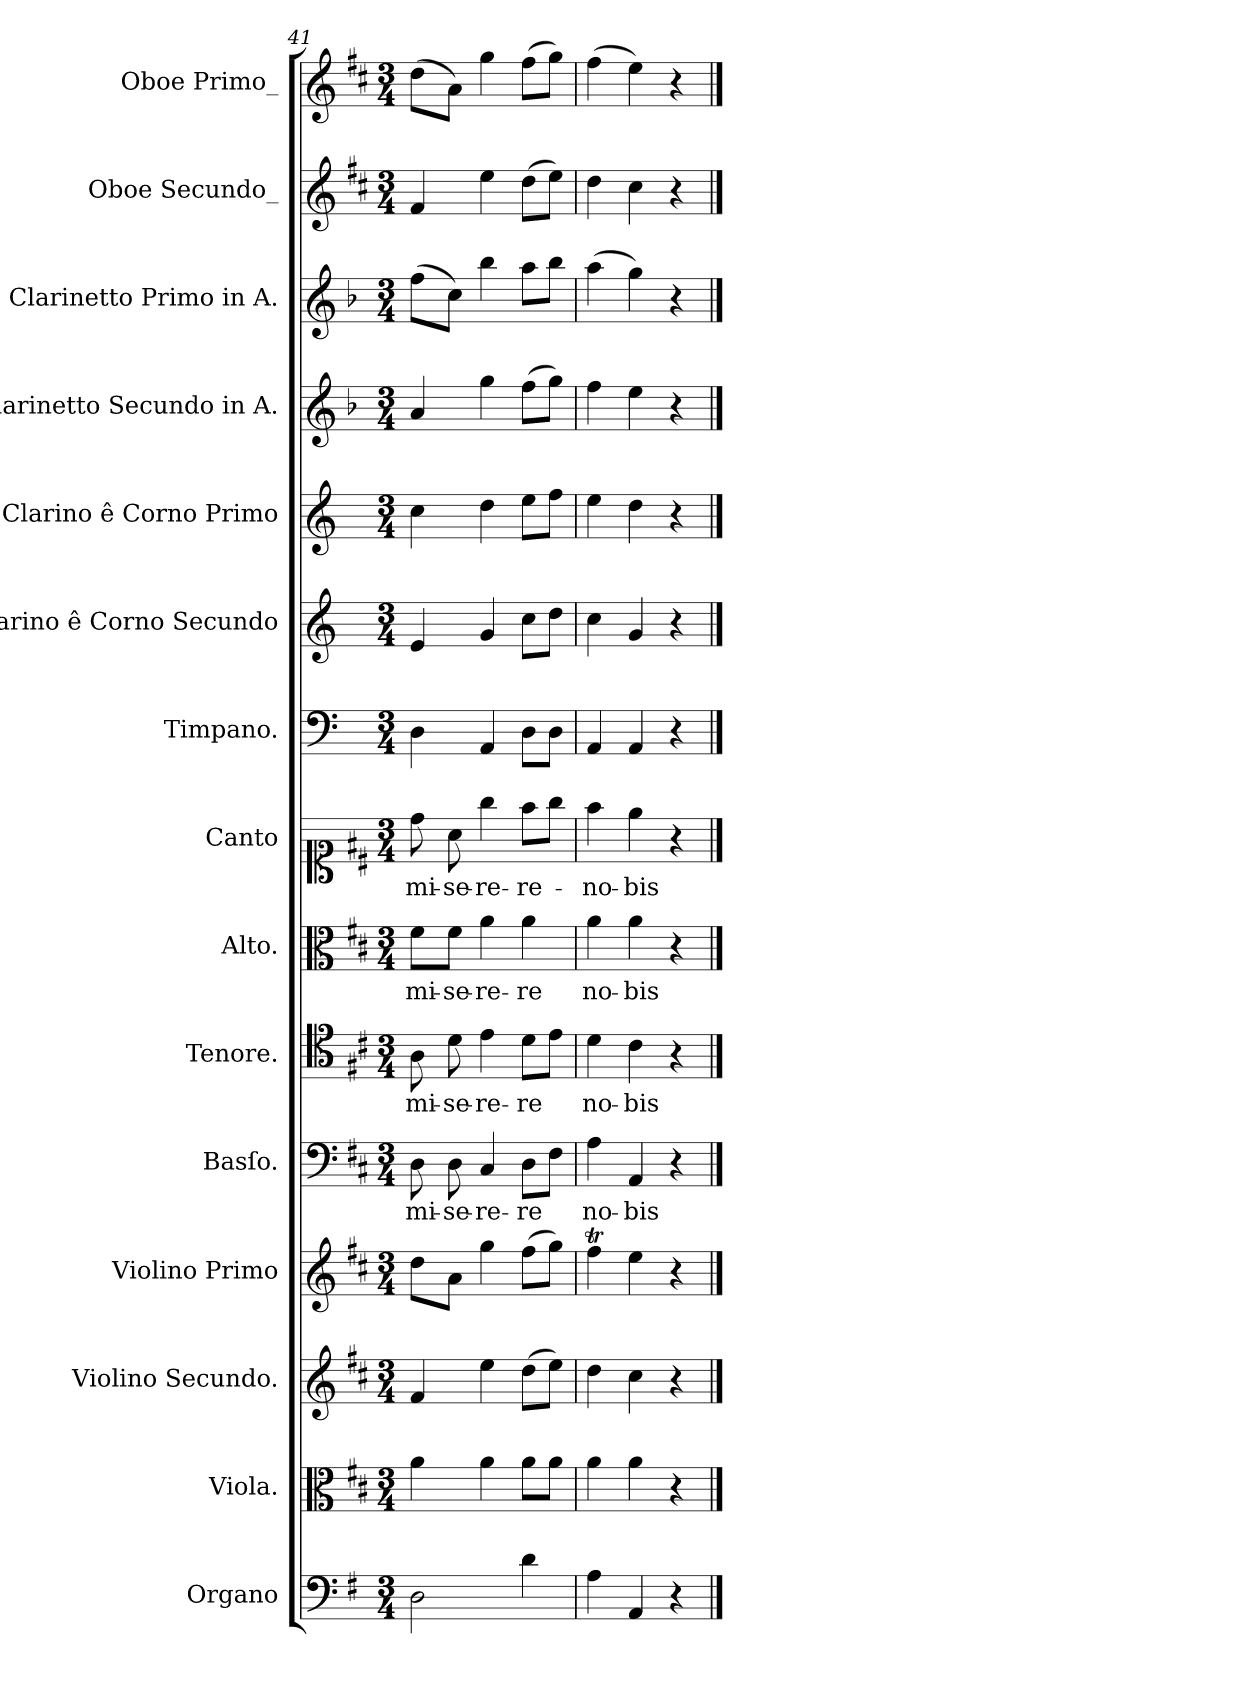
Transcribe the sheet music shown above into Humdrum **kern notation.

**kern	**kern	**kern	**kern	**kern	**text	**kern	**text	**kern	**text	**kern	**text	**kern	**kern	**kern	**kern	**kern	**kern	**kern
*part15	*part14	*part13	*part12	*part11	*part11	*part10	*part10	*part9	*part9	*part8	*part8	*part7	*part6	*part5	*part4	*part3	*part2	*part1
*staff15	*staff14	*staff13	*staff12	*staff11	*staff11	*staff10	*staff10	*staff9	*staff9	*staff8	*staff8	*staff7	*staff6	*staff5	*staff4	*staff3	*staff2	*staff1
*I"Organo	*I"Viola.	*I"Violino Secundo.	*I"Violino Primo	*I"Basſo.	*	*I"Tenore.	*	*I"Alto.	*	*I"Canto	*	*I"Timpano.	*I"Clarino ê Corno Secundo	*I"Clarino ê Corno Primo	*I"Clarinetto Secundo in A.	*I"Clarinetto Primo in A.	*I"Oboe Secundo_	*I"Oboe Primo_
*I'org	*I'vla	*I'vl II	*I'vl I	*I'B	*	*I'T	*	*I'A	*	*I'S	*	*I'timp	*I'clno e cor 2	*I'clno e cor 1	*I'cl 2	*I'cl 1	*I'ob 2	*I'ob 1
*clefF4	*clefC3	*clefG2	*clefG2	*clefF4	*	*clefC4	*	*clefC3	*	*clefC1	*	*clefF4	*clefG2	*clefG2	*clefG2	*clefG2	*clefG2	*clefG2
*	*	*	*	*	*	*	*	*	*	*	*	*	*ITrd6c10	*ITrd6c10	*ITrd2c3	*ITrd2c3	*	*
*k[f#]	*k[f#c#]	*k[f#c#]	*k[f#c#]	*k[f#c#]	*	*k[f#c#]	*	*k[f#c#]	*	*k[f#c#]	*	*k[]	*k[f#c#]	*k[f#c#]	*k[f#c#]	*k[f#c#]	*k[f#c#]	*k[f#c#]
*	*	*	*	*	*	*	*	*	*	*D:	*	*	*	*	*D:	*D:	*D:	*D:
*M3/4	*M3/4	*M3/4	*M3/4	*M3/4	*	*M3/4	*	*M3/4	*	*M3/4	*	*M3/4	*M3/4	*M3/4	*M3/4	*M3/4	*M3/4	*M3/4
=41	=41	=41	=41	=41	=41	=41	=41	=41	=41	=41	=41	=41	=41	=41	=41	=41	=41	=41
2D\	4a\	4f#/	8dd\L	8D\	mi-	8A\	mi-	8f#\L	mi-	8dd\	mi-	4D\	4F#/	4d\	4f#/	(8dd\L	4f#/	(8dd\L
.	.	.	8a\J	8D\	-se-	8d\	-se-	8f#\J	-se-	8a\	-se-	.	.	.	.	8a\J)	.	8a\J)
.	4a\	4ee\	4gg\	4C#/	-re-	4e\	-re-	4a\	-re-	4gg\	-re-	4AA/	4A/	4e\	4ee\	4gg\	4ee\	4gg\
4d\	8a\L	(8dd\L	(8ff#\L	8D\L	-re	8d\L	-re	4a\	-re	8ff#\L	-re-	8D\L	8d\L	8f#\L	(8dd\L	8ff#\L	(8dd\L	(8ff#\L
.	8a\J	8ee\J)	8gg\J)	8F#\J	.	8e\J	.	.	.	8gg\J	.	8D\J	8e\J	8g\J	8ee\J)	8gg\J	8ee\J)	8gg\J)
=42	=42	=42	=42	=42	=42	=42	=42	=42	=42	=42	=42	=42	=42	=42	=42	=42	=42	=42
4A\	4a\	4dd\	4ff#t\	4A\	no-	4d\	no-	4a\	no-	4ff#\	-no-	4AA/	4d\	4f#\	4dd\	(4ff#\	4dd\	(4ff#\
4AA/	4a\	4cc#\	4ee\	4AA/	-bis	4c#\	-bis	4a\	-bis	4ee\	-bis	4AA/	4A/	4e\	4cc#\	4ee\)	4cc#\	4ee\)
4r	4r	4r	4r	4r	.	4r	.	4r	.	4r	.	4r	4r	4r	4r	4r	4r	4r
==	==	==	==	==	==	==	==	==	==	==	==	==	==	==	==	==	==	==
*-	*-	*-	*-	*-	*-	*-	*-	*-	*-	*-	*-	*-	*-	*-	*-	*-	*-	*-
